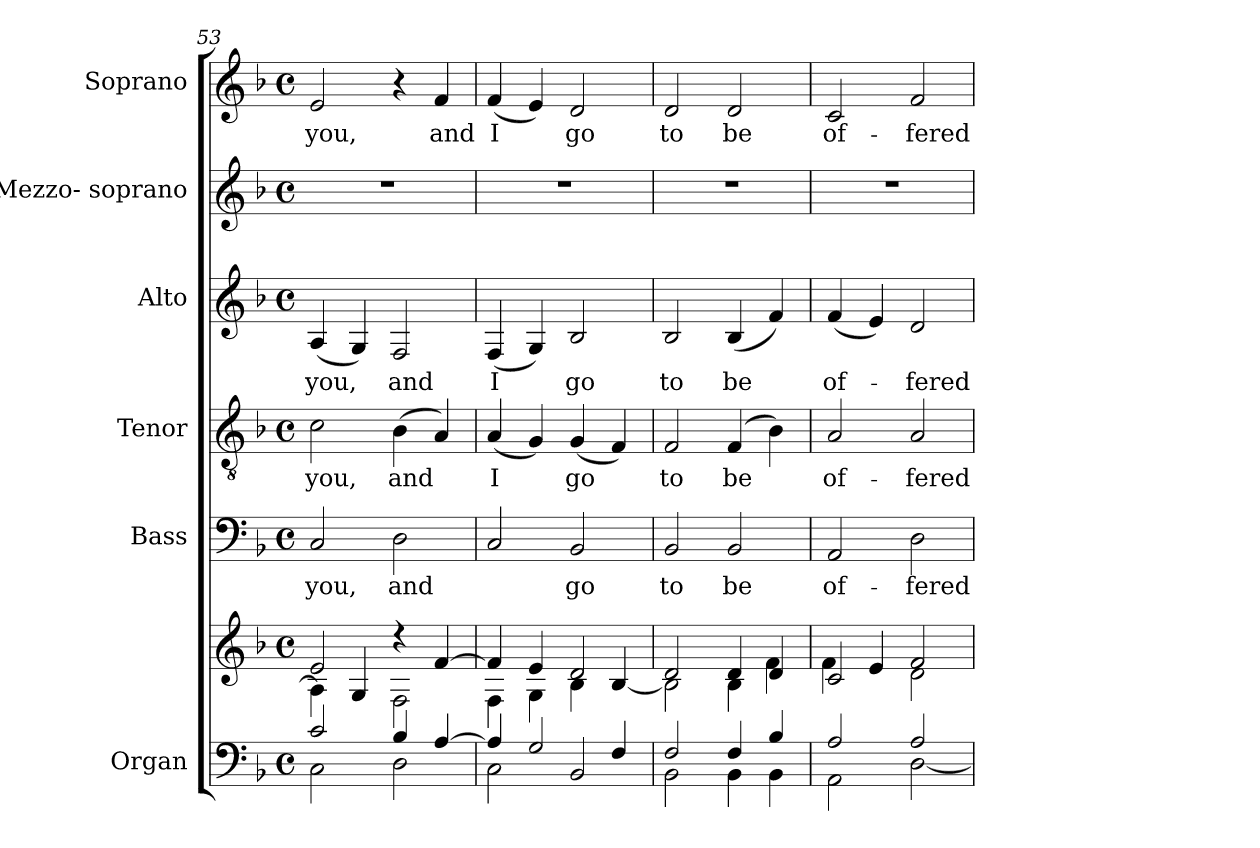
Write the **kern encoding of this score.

**kern	**kern	**kern	**text	**kern	**text	**kern	**text	**kern	**kern	**text
*part6	*part6	*part5	*part5	*part4	*part4	*part3	*part3	*part2	*part1	*part1
*staff7	*staff6	*staff5	*staff5	*staff4	*staff4	*staff3	*staff3	*staff2	*staff1	*staff1
*I"Organ	*	*I"Bass	*	*I"Tenor	*	*I"Alto	*	*I"Mezzo- soprano	*I"Soprano	*
*I'Org.	*	*I'B	*	*I'T.	*	*I'A	*	*I'M-S.	*I'S	*
*clefF4	*clefG2	*clefF4	*	*clefGv2	*	*clefG2	*	*clefG2	*clefG2	*
*	*	*	*	*ITrd7c12	*	*	*	*	*	*
*k[b-]	*k[b-]	*k[b-]	*	*k[b-]	*	*k[b-]	*	*k[b-]	*k[b-]	*
*F:	*F:	*F:	*	*F:	*	*F:	*	*F:	*F:	*
*M4/4	*M4/4	*M4/4	*	*M4/4	*	*M4/4	*	*M4/4	*M4/4	*
*met(c)	*met(c)	*met(c)	*	*met(c)	*	*met(c)	*	*met(c)	*met(c)	*
=53	=53	=53	=53	=53	=53	=53	=53	=53	=53	=53
*^	*^	*	*	*	*	*	*	*	*	*
!	!	!	!	!	!LO:LY:b:color=#000000	!	!	!	!	!	!	!
!	!	!	!	!	!	!	!LO:LY:b:color=#000000	!	!	!	!	!
!	!	!	!	!	!	!	!	!	!LO:LY:b:color=#000000	!	!	!
!	!	!	!	!	!	!	!	!	!	!	!	!LO:LY:b:color=#000000
2ci/	2Ci\	2ei/	4Ai\]	2Ci/	you,	2Ci\	you,	(4Ai/	you,	1r	2ei/	you,
.	.	.	4Gi/	.	.	.	.	4Gi/)	.	.	.	.
!	!	!	!	!	!LO:LY:b:color=#000000	!	!	!	!	!	!	!
!	!	!	!	!	!	!	!LO:LY:b:color=#000000	!	!	!	!	!
!	!	!	!	!	!	!	!	!	!LO:LY:b:color=#000000	!	!	!
4B-i/	2Di\	4r	2Fi\	2Di\	and	(4BB-i\	and	2Fi/	and	.	4r	.
!	!	!	!	!	!	!	!	!	!	!	!	!LO:LY:b:color=#000000
[4Ai/	.	[4fi/	.	.	.	4AAi/)	.	.	.	.	4fi/	and
=54	=54	=54	=54	=54	=54	=54	=54	=54	=54	=54	=54	=54
!	!	!	!	!	!	!	!LO:LY:b:color=#000000	!	!	!	!	!
!	!	!	!	!	!	!	!	!	!LO:LY:b:color=#000000	!	!	!
!	!	!	!	!	!	!	!	!	!	!	!	!LO:LY:b:color=#000000
4Ai/]	2Ci\	4fi/]	4Fi\	2Ci/	.	(4AAi/	I	(4Fi/	I	1r	(4fi/	I
2Gi/	.	4ei/	4Gi\	.	.	4GGi/)	.	4Gi/)	.	.	4ei/)	.
!	!	!	!	!	!LO:LY:b:color=#000000	!	!	!	!	!	!	!
!	!	!	!	!	!	!	!LO:LY:b:color=#000000	!	!	!	!	!
!	!	!	!	!	!	!	!	!	!LO:LY:b:color=#000000	!	!	!
!	!	!	!	!	!	!	!	!	!	!	!	!LO:LY:b:color=#000000
.	2BB-i/	2di/	4B-i\	2BB-i/	go	(4GGi/	go	2B-i/	go	.	2di/	go
4Fi/	.	.	[4B-i/	.	.	4FFi/)	.	.	.	.	.	.
!!LO:LB:g=z
=55	=55	=55	=55	=55	=55	=55	=55	=55	=55	=55	=55	=55
!	!	!	!	!	!LO:LY:b:color=#000000	!	!	!	!	!	!	!
!	!	!	!	!	!	!	!LO:LY:b:color=#000000	!	!	!	!	!
!	!	!	!	!	!	!	!	!	!LO:LY:b:color=#000000	!	!	!
!	!	!	!	!	!	!	!	!	!	!	!	!LO:LY:b:color=#000000
2Fi/	2BB-i\	2di/	2B-i\]	2BB-i/	to	2FFi/	to	2B-i/	to	1r	2di/	to
!	!	!	!	!	!LO:LY:b:color=#000000	!	!	!	!	!	!	!
!	!	!	!	!	!	!	!LO:LY:b:color=#000000	!	!	!	!	!
!	!	!	!	!	!	!	!	!	!LO:LY:b:color=#000000	!	!	!
!	!	!	!	!	!	!	!	!	!	!	!	!LO:LY:b:color=#000000
4Fi/	4BB-i\	4di/	4B-i\	2BB-i/	be	(4FFi/	be	(4B-i/	be	.	2di/	be
4B-i/	4BB-i\	4di/	4fi\	.	.	4BB-i\)	.	4fi/)	.	.	.	.
=56	=56	=56	=56	=56	=56	=56	=56	=56	=56	=56	=56	=56
!	!	!	!	!	!LO:LY:b:color=#000000	!	!	!	!	!	!	!
!	!	!	!	!	!	!	!LO:LY:b:color=#000000	!	!	!	!	!
!	!	!	!	!	!	!	!	!	!LO:LY:b:color=#000000	!	!	!
!	!	!	!	!	!	!	!	!	!	!	!	!LO:LY:b:color=#000000
2Ai/	2AAi\	2ci/	4fi\	2AAi/	of-	2AAi/	of-	(4fi/	of-	1r	2ci/	of-
.	.	.	4ei/	.	.	.	.	4ei/)	.	.	.	.
!	!	!	!	!	!LO:LY:b:color=#000000	!	!	!	!	!	!	!
!	!	!	!	!	!	!	!LO:LY:b:color=#000000	!	!	!	!	!
!	!	!	!	!	!	!	!	!	!LO:LY:b:color=#000000	!	!	!
!	!	!	!	!	!	!	!	!	!	!	!	!LO:LY:b:color=#000000
2Ai/	[2Di\	2fi/	2di\	2Di\	-fered	2AAi/	-fered	2di/	-fered	.	2fi/	-fered
*v	*v	*	*	*	*	*	*	*	*	*	*	*
*	*v	*v	*	*	*	*	*	*	*	*	*
=	=	=	=	=	=	=	=	=	=	=
*-	*-	*-	*-	*-	*-	*-	*-	*-	*-	*-
